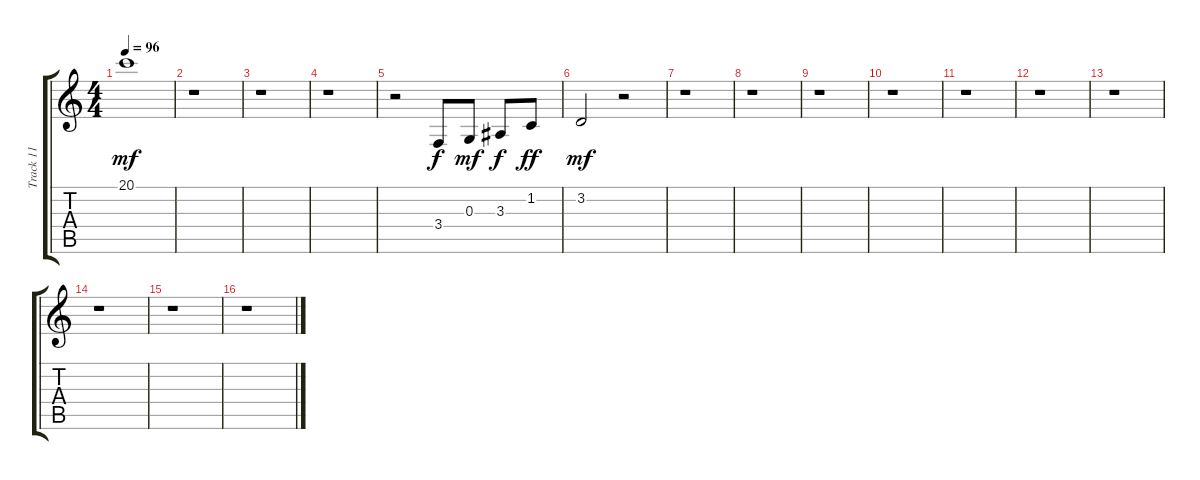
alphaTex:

\track ("Track 11" "Track 11") {instrument acousticgrandpiano}
\staff {score tabs}
\tuning (E4 B3 G3 D3 A2 E2) {hide}
\ts (4 4)
\tempo 96
\clef g2
\ks c
20.1.1{dy mf} |
r.1 |
r.1 |
r.1 |
r.2 3.4.8{dy f} 0.3.8{dy mf} 3.3.8{dy f} 1.2.8{dy ff} |
3.2.2{dy mf} r.2 |
r.1 |
r.1 |
r.1 |
r.1 |
r.1 |
r.1 |
r.1 |
r.1 |
r.1 |
r.1
